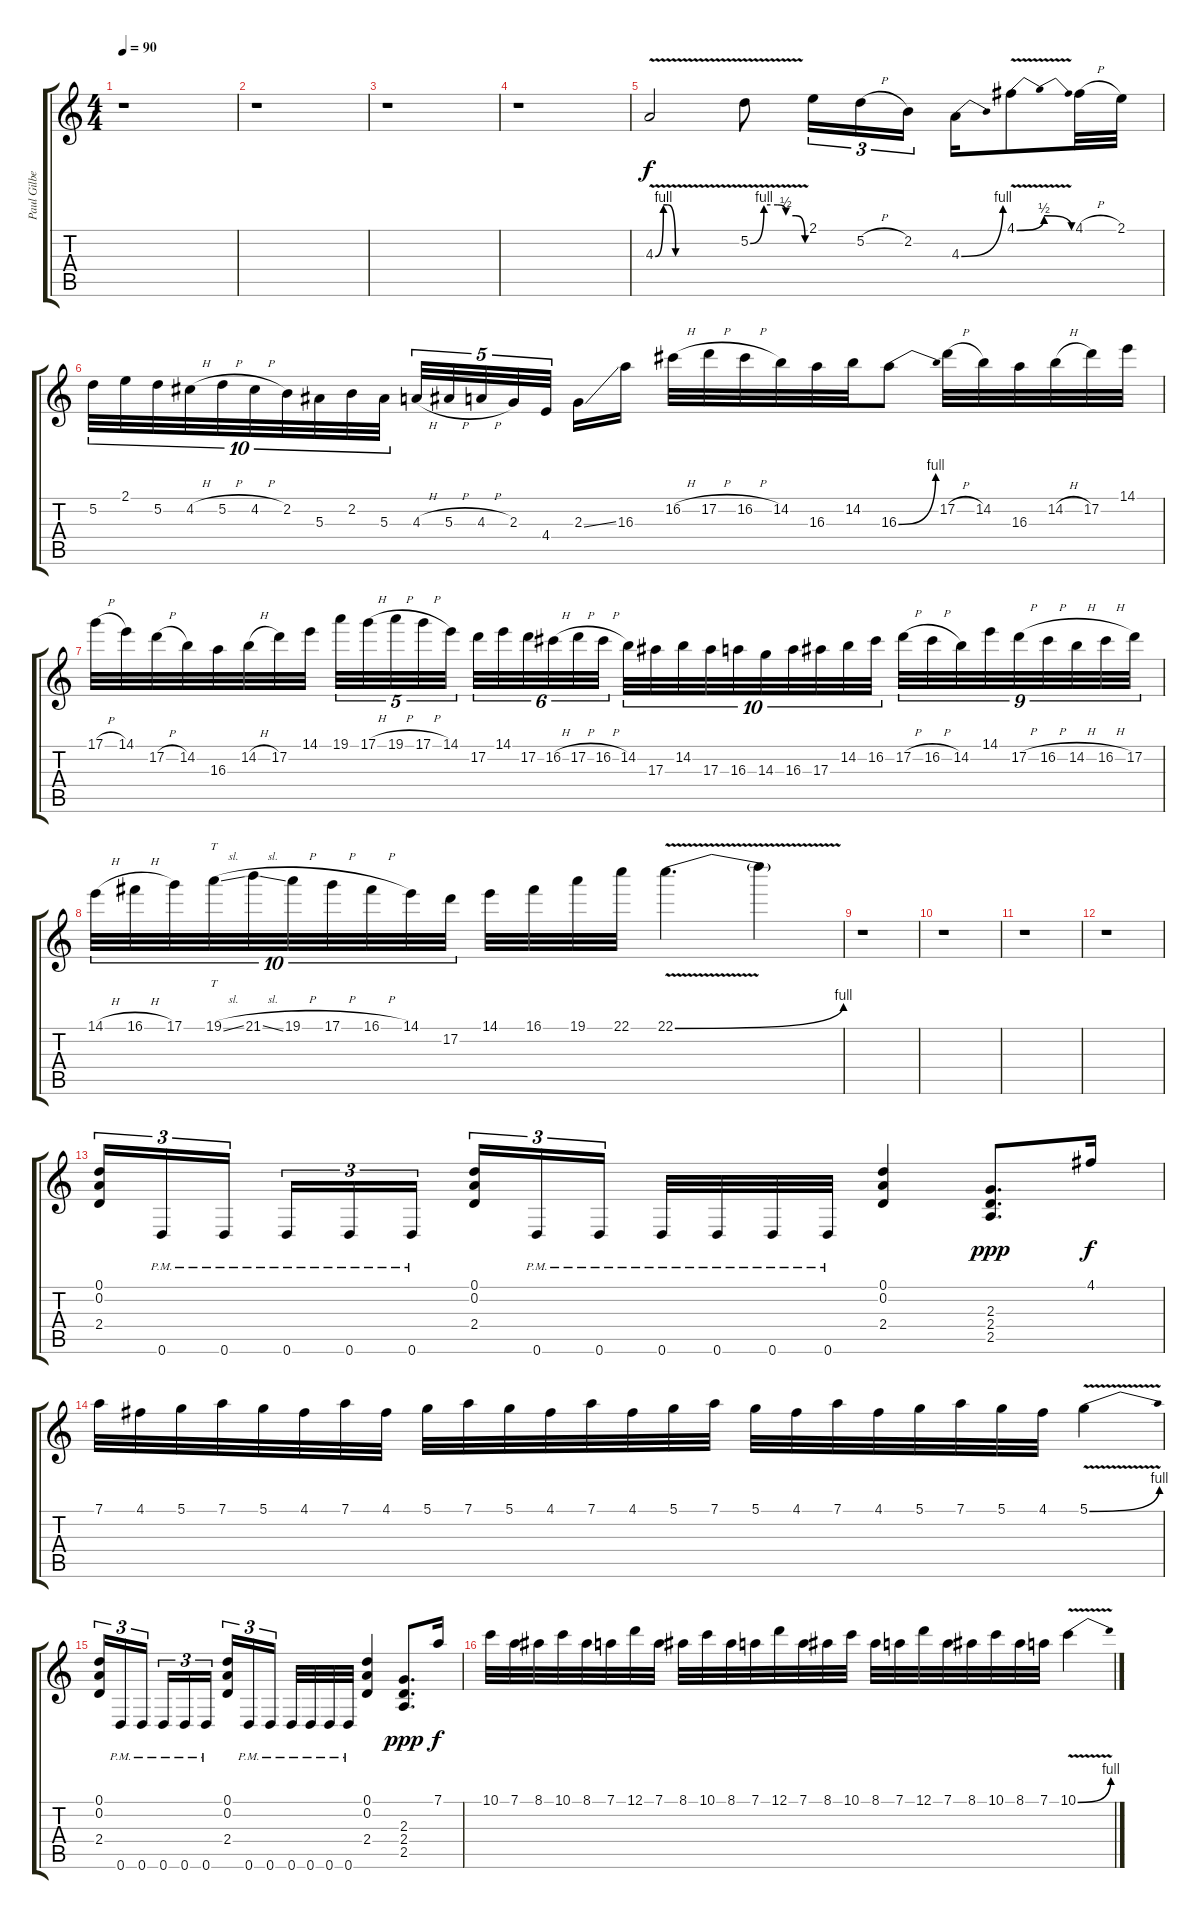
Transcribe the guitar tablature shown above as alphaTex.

\track ("Paul Gilbert (Lead Guitar)" "Paul Gilbe") {instrument distortionguitar}
\staff {score tabs}
\tuning (D4 A3 F3 C3 G2 D2) {hide}
\ts (4 4)
\tempo 90
\clef g2
\ks c
r.1{dy f} |
r.1 |
r.1 |
r.1 |
4.3{be (custom 0 0 6 4 9 4 15 0 25 0 45 0 60 0) v}.2{instrument distortionguitar} 5.2{be (custom 0 0 15 4 30 4 39 2 50 2 60 0) v}.8 2.1.16{tu (3 2)} 5.2{h}.16{tu (3 2)} 2.2.16{tu (3 2)} 4.3{be (bend 0 0 60 4)}.16 4.1{be (bendrelease 0 0 15 2 35 2 60 0) v}.8 4.1{h}.32 2.1.32 |
5.2.32{tu (10 8)} 2.1.32{tu (10 8)} 5.2.32{tu (10 8)} 4.2{h}.32{tu (10 8)} 5.2{h}.32{tu (10 8)} 4.2{h}.32{tu (10 8)} 2.2.32{tu (10 8)} 5.3.32{tu (10 8)} 2.2.32{tu (10 8)} 5.3.32{tu (10 8)} 4.3{h}.32{tu (5 4)} 5.3{h}.32{tu (5 4)} 4.3{h}.32{tu (5 4)} 2.3.32{tu (5 4)} 4.4.32{tu (5 4) beam splitsecondary} 2.3{ss}.16 16.3.16 16.2{h}.32 17.2{h}.32 16.2{h}.32 14.2.32 16.3.32 14.2.32 16.3{be (bend 0 0 60 4)}.8 17.2{h}.32 14.2.32 16.3.32 14.2{h}.32 17.2.32 14.1.32 |
17.1{h}.32 14.1.32 17.2{h}.32 14.2.32 16.3.32 14.2{h}.32 17.2.32 14.1.32 19.1.32{tu (5 4)} 17.1{h}.32{tu (5 4)} 19.1{h}.32{tu (5 4)} 17.1{h}.32{tu (5 4)} 14.1.32{tu (5 4) beam splitsecondary} 17.2.32{tu (6 4)} 14.1.32{tu (6 4)} 17.2.32{tu (6 4)} 16.2{h}.32{tu (6 4)} 17.2{h}.32{tu (6 4)} 16.2{h}.32{tu (6 4)} 14.2.32{tu (10 8)} 17.3.32{tu (10 8)} 14.2.32{tu (10 8)} 17.3.32{tu (10 8)} 16.3.32{tu (10 8)} 14.3.32{tu (10 8)} 16.3.32{tu (10 8)} 17.3.32{tu (10 8)} 14.2.32{tu (10 8)} 16.2.32{tu (10 8)} 17.2{h}.32{tu (9 8)} 16.2{h}.32{tu (9 8)} 14.2.32{tu (9 8)} 14.1.32{tu (9 8)} 17.2{h}.32{tu (9 8)} 16.2{h}.32{tu (9 8)} 14.2{h}.32{tu (9 8)} 16.2{h}.32{tu (9 8)} 17.2.32{tu (9 8)} |
14.1{h}.32{tu (10 8)} 16.1{h}.32{tu (10 8)} 17.1.32{tu (10 8)} 19.1{sl}.32{tt tu (10 8)} 21.1{sl}.32{tu (10 8)} 19.1{h}.32{tu (10 8)} 17.1{h}.32{tu (10 8)} 16.1{h}.32{tu (10 8)} 14.1.32{tu (10 8)} 17.2.32{tu (10 8)} 14.1.32 16.1.32 19.1.32 22.1.32 22.1{be (bend 0 0 60 4) v}.4{d} 22.1{t}.4 |
r.1 |
r.1 |
r.1 |
r.1 |
(0.1 0.2 2.4).16{tu (3 2)} 0.6{pm}.16{tu (3 2)} 0.6{pm}.16{tu (3 2) beam splitsecondary} 0.6{pm}.16{tu (3 2)} 0.6{pm}.16{tu (3 2)} 0.6{pm}.16{tu (3 2)} (0.1 0.2 2.4).16{tu (3 2)} 0.6{pm}.16{tu (3 2)} 0.6{pm}.16{tu (3 2) beam splitsecondary} 0.6{pm}.32 0.6{pm}.32 0.6{pm}.32 0.6{pm}.32 (0.1 0.2 2.4).4 (2.3 2.4 2.5).8{d dy ppp} 4.1.16{dy f} |
7.1.32 4.1.32 5.1.32 7.1.32 5.1.32 4.1.32 7.1.32 4.1.32 5.1.32 7.1.32 5.1.32 4.1.32 7.1.32 4.1.32 5.1.32 7.1.32 5.1.32 4.1.32 7.1.32 4.1.32 5.1.32 7.1.32 5.1.32 4.1.32 5.1{be (bend 0 0 60 4) v}.4 |
(0.1 0.2 2.4).16{tu (3 2)} 0.6{pm}.16{tu (3 2)} 0.6{pm}.16{tu (3 2) beam splitsecondary} 0.6{pm}.16{tu (3 2)} 0.6{pm}.16{tu (3 2)} 0.6{pm}.16{tu (3 2)} (0.1 0.2 2.4).16{tu (3 2)} 0.6{pm}.16{tu (3 2)} 0.6{pm}.16{tu (3 2) beam splitsecondary} 0.6{pm}.32 0.6{pm}.32 0.6{pm}.32 0.6{pm}.32 (0.1 0.2 2.4).4 (2.3 2.4 2.5).8{d dy ppp} 7.1.16{dy f} |
10.1.32 7.1.32 8.1.32 10.1.32 8.1.32 7.1.32 12.1.32 7.1.32 8.1.32 10.1.32 8.1.32 7.1.32 12.1.32 7.1.32 8.1.32 10.1.32 8.1.32 7.1.32 12.1.32 7.1.32 8.1.32 10.1.32 8.1.32 7.1.32 10.1{be (bend 0 0 60 4) v}.4
